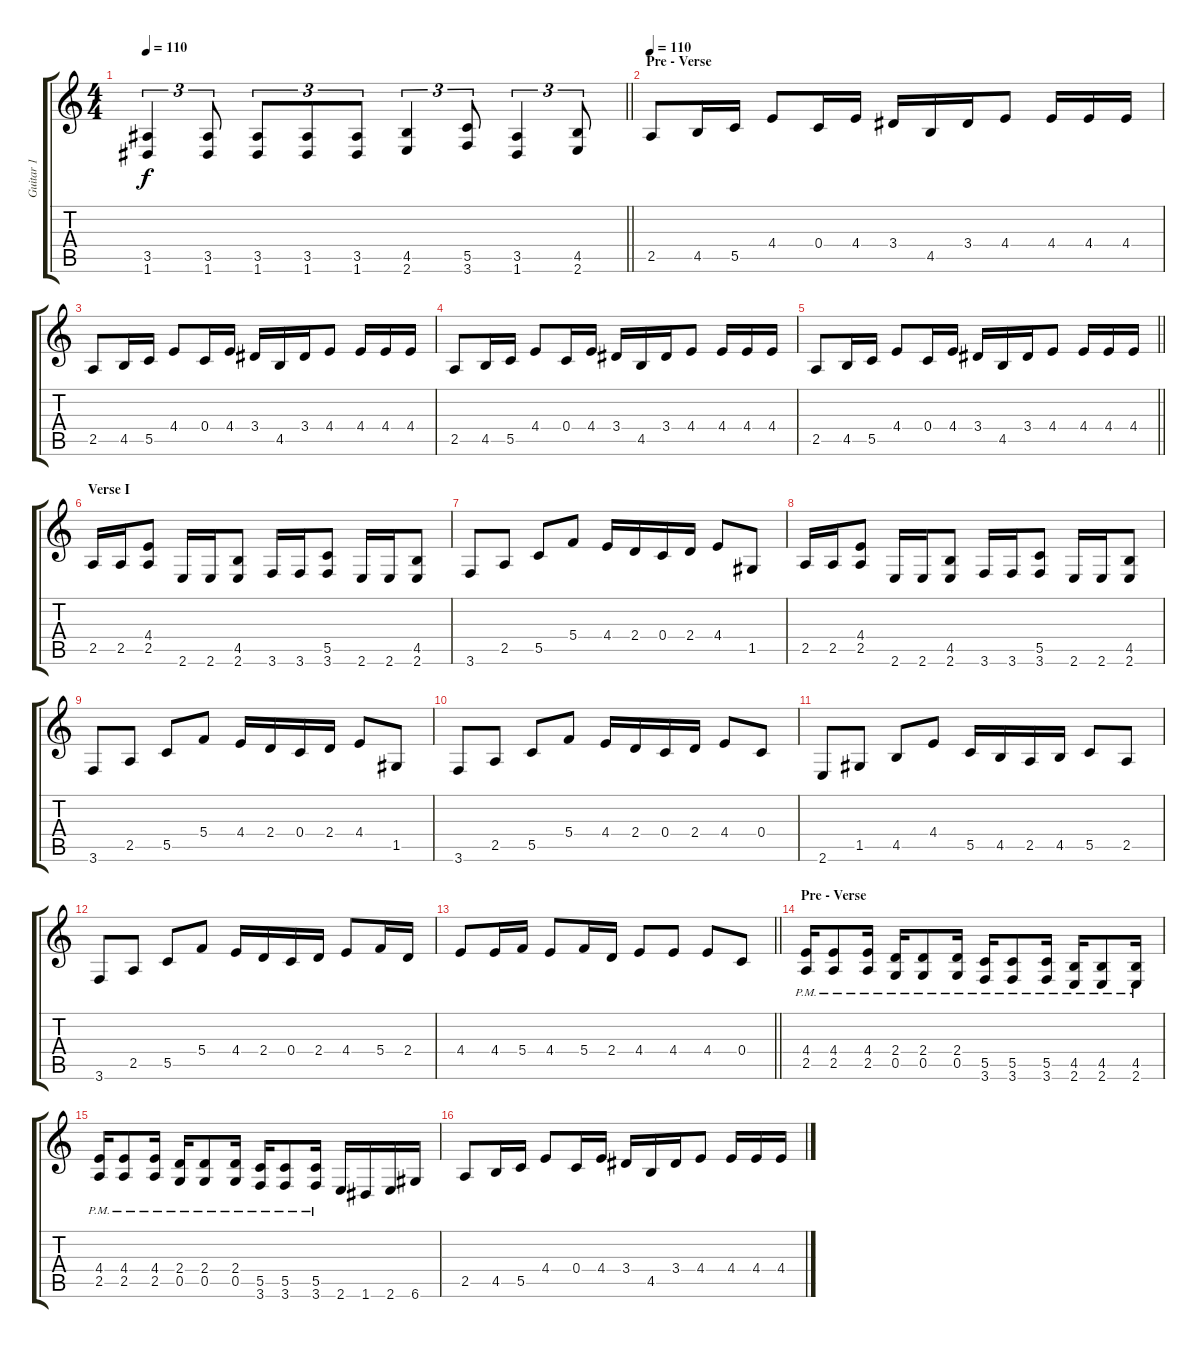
\track ("Guitar 1" "Guitar 1") {instrument distortionguitar}
\staff {score tabs}
\tuning (D4 A3 F3 C3 G2 D2) {hide}
\ts (4 4)
\tempo 110
\clef g2
\barLineRight lightlight
\ks c
(3.5 1.6).4{tu (3 2) dy f} (3.5 1.6).8{tu (3 2)} (3.5 1.6).8{tu (3 2)} (3.5 1.6).8{tu (3 2)} (3.5 1.6).8{tu (3 2)} (4.5 2.6).4{tu (3 2)} (5.5 3.6).8{tu (3 2)} (3.5 1.6).4{tu (3 2)} (4.5 2.6).8{tu (3 2)} |
\section ("" "Pre - Verse ")
\tempo 110
2.5.8 4.5.16 5.5.16 4.4.8 0.4.16 4.4.16 3.4.16 4.5.16 3.4.16 4.4.8 4.4.16 4.4.16 4.4.16 |
2.5.8 4.5.16 5.5.16 4.4.8 0.4.16 4.4.16 3.4.16 4.5.16 3.4.16 4.4.8 4.4.16 4.4.16 4.4.16 |
2.5.8 4.5.16 5.5.16 4.4.8 0.4.16 4.4.16 3.4.16 4.5.16 3.4.16 4.4.8 4.4.16 4.4.16 4.4.16 |
\barLineRight lightlight
2.5.8 4.5.16 5.5.16 4.4.8 0.4.16 4.4.16 3.4.16 4.5.16 3.4.16 4.4.8 4.4.16 4.4.16 4.4.16 |
\section ("" "Verse I")
2.5.16 2.5.16 (4.4 2.5).8 2.6.16 2.6.16 (4.5 2.6).8 3.6.16 3.6.16 (5.5 3.6).8 2.6.16 2.6.16 (4.5 2.6).8 |
3.6.8 2.5.8 5.5.8 5.4.8 4.4.16 2.4.16 0.4.16 2.4.16 4.4.8 1.5.8 |
2.5.16 2.5.16 (4.4 2.5).8 2.6.16 2.6.16 (4.5 2.6).8 3.6.16 3.6.16 (5.5 3.6).8 2.6.16 2.6.16 (4.5 2.6).8 |
3.6.8 2.5.8 5.5.8 5.4.8 4.4.16 2.4.16 0.4.16 2.4.16 4.4.8 1.5.8 |
3.6.8 2.5.8 5.5.8 5.4.8 4.4.16 2.4.16 0.4.16 2.4.16 4.4.8 0.4.8 |
2.6.8 1.5.8 4.5.8 4.4.8 5.5.16 4.5.16 2.5.16 4.5.16 5.5.8 2.5.8 |
3.6.8 2.5.8 5.5.8 5.4.8 4.4.16 2.4.16 0.4.16 2.4.16 4.4.8 5.4.16 2.4.16 |
\barLineRight lightlight
4.4.8 4.4.16 5.4.16 4.4.8 5.4.16 2.4.16 4.4.8 4.4.8 4.4.8 0.4.8 |
\section ("" "Pre - Verse ")
(4.4{pm} 2.5{pm}).16 (4.4{pm} 2.5{pm}).8 (4.4{pm} 2.5{pm}).16 (2.4{pm} 0.5{pm}).16 (2.4{pm} 0.5{pm}).8 (2.4{pm} 0.5{pm}).16 (5.5{pm} 3.6{pm}).16 (5.5{pm} 3.6{pm}).8 (5.5{pm} 3.6{pm}).16 (4.5{pm} 2.6{pm}).16 (4.5{pm} 2.6{pm}).8 (4.5{pm} 2.6{pm}).16 |
(4.4{pm} 2.5{pm}).16 (4.4{pm} 2.5{pm}).8 (4.4{pm} 2.5{pm}).16 (2.4{pm} 0.5{pm}).16 (2.4{pm} 0.5{pm}).8 (2.4{pm} 0.5{pm}).16 (5.5{pm} 3.6{pm}).16 (5.5{pm} 3.6{pm}).8 (5.5{pm} 3.6{pm}).16 2.6.16 1.6.16 2.6.16 6.6.16 |
2.5.8 4.5.16 5.5.16 4.4.8 0.4.16 4.4.16 3.4.16 4.5.16 3.4.16 4.4.8 4.4.16 4.4.16 4.4.16
